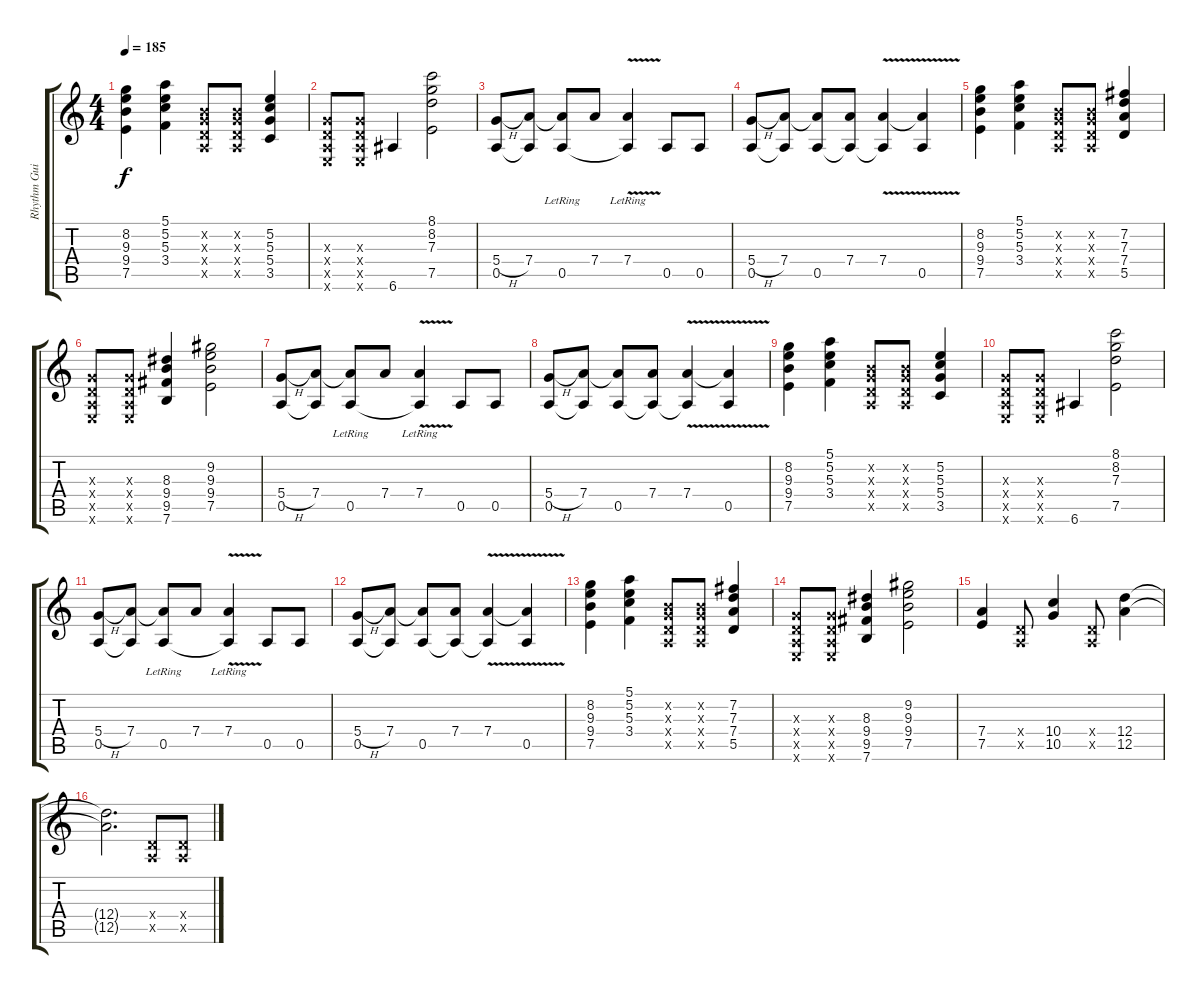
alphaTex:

\track ("Rhythm Guitar 2" "Rhythm Gui") {instrument distortionguitar}
\staff {score tabs}
\tuning (E4 B3 G3 D3 A2 E2) {hide}
\ts (4 4)
\tempo 185
\clef g2
\ks c
(8.2 9.3 9.4 7.5).4{dy f} (5.1 5.2 5.3 3.4).4 (0.2{x} 0.3{x} 0.4{x} 0.5{x}).8 (0.2{x} 0.3{x} 0.4{x} 0.5{x}).8 (5.2 5.3 5.4 3.5).4 |
(0.3{x} 0.4{x} 0.5{x} 0.6{x}).8 (0.3{x} 0.4{x} 0.5{x} 0.6{x}).8 6.6.4 (8.1 8.2 7.3 7.5).2 |
(5.4{h} 0.5).8 (7.4 0.5{t}).8 (7.4{t} 0.5{lr}).8 7.4.8 (7.4{v lr} 0.5{t}).4 0.5.8 0.5.8 |
(5.4{h} 0.5).8 (7.4 0.5{t}).8 (7.4{t} 0.5).8 (7.4 0.5{t}).8 (7.4{v} 0.5{t}).4 (7.4{t} 0.5).4 |
(8.2 9.3 9.4 7.5).4 (5.1 5.2 5.3 3.4).4 (0.2{x} 0.3{x} 0.4{x} 0.5{x}).8 (0.2{x} 0.3{x} 0.4{x} 0.5{x}).8 (7.2 7.3 7.4 5.5).4 |
(0.3{x} 0.4{x} 0.5{x} 0.6{x}).8 (0.3{x} 0.4{x} 0.5{x} 0.6{x}).8 (8.3 9.4 9.5 7.6).4 (9.2 9.3 9.4 7.5).2 |
(5.4{h} 0.5).8 (7.4 0.5{t}).8 (7.4{t} 0.5{lr}).8 7.4.8 (7.4{v lr} 0.5{t}).4 0.5.8 0.5.8 |
(5.4{h} 0.5).8 (7.4 0.5{t}).8 (7.4{t} 0.5).8 (7.4 0.5{t}).8 (7.4{v} 0.5{t}).4 (7.4{t} 0.5).4 |
(8.2 9.3 9.4 7.5).4 (5.1 5.2 5.3 3.4).4 (0.2{x} 0.3{x} 0.4{x} 0.5{x}).8 (0.2{x} 0.3{x} 0.4{x} 0.5{x}).8 (5.2 5.3 5.4 3.5).4 |
(0.3{x} 0.4{x} 0.5{x} 0.6{x}).8 (0.3{x} 0.4{x} 0.5{x} 0.6{x}).8 6.6.4 (8.1 8.2 7.3 7.5).2 |
(5.4{h} 0.5).8 (7.4 0.5{t}).8 (7.4{t} 0.5{lr}).8 7.4.8 (7.4{v lr} 0.5{t}).4 0.5.8 0.5.8 |
(5.4{h} 0.5).8 (7.4 0.5{t}).8 (7.4{t} 0.5).8 (7.4 0.5{t}).8 (7.4{v} 0.5{t}).4 (7.4{t} 0.5).4 |
(8.2 9.3 9.4 7.5).4 (5.1 5.2 5.3 3.4).4 (0.2{x} 0.3{x} 0.4{x} 0.5{x}).8 (0.2{x} 0.3{x} 0.4{x} 0.5{x}).8 (7.2 7.3 7.4 5.5).4 |
(0.3{x} 0.4{x} 0.5{x} 0.6{x}).8 (0.3{x} 0.4{x} 0.5{x} 0.6{x}).8 (8.3 9.4 9.5 7.6).4 (9.2 9.3 9.4 7.5).2 |
(7.4 7.5).4 (0.4{x} 0.5{x}).8 (10.4 10.5).4 (0.4{x} 0.5{x}).8 (12.4 12.5).4 |
(12.4{t} 12.5{t}).2{d} (0.4{x} 0.5{x}).8 (0.4{x} 0.5{x}).8
